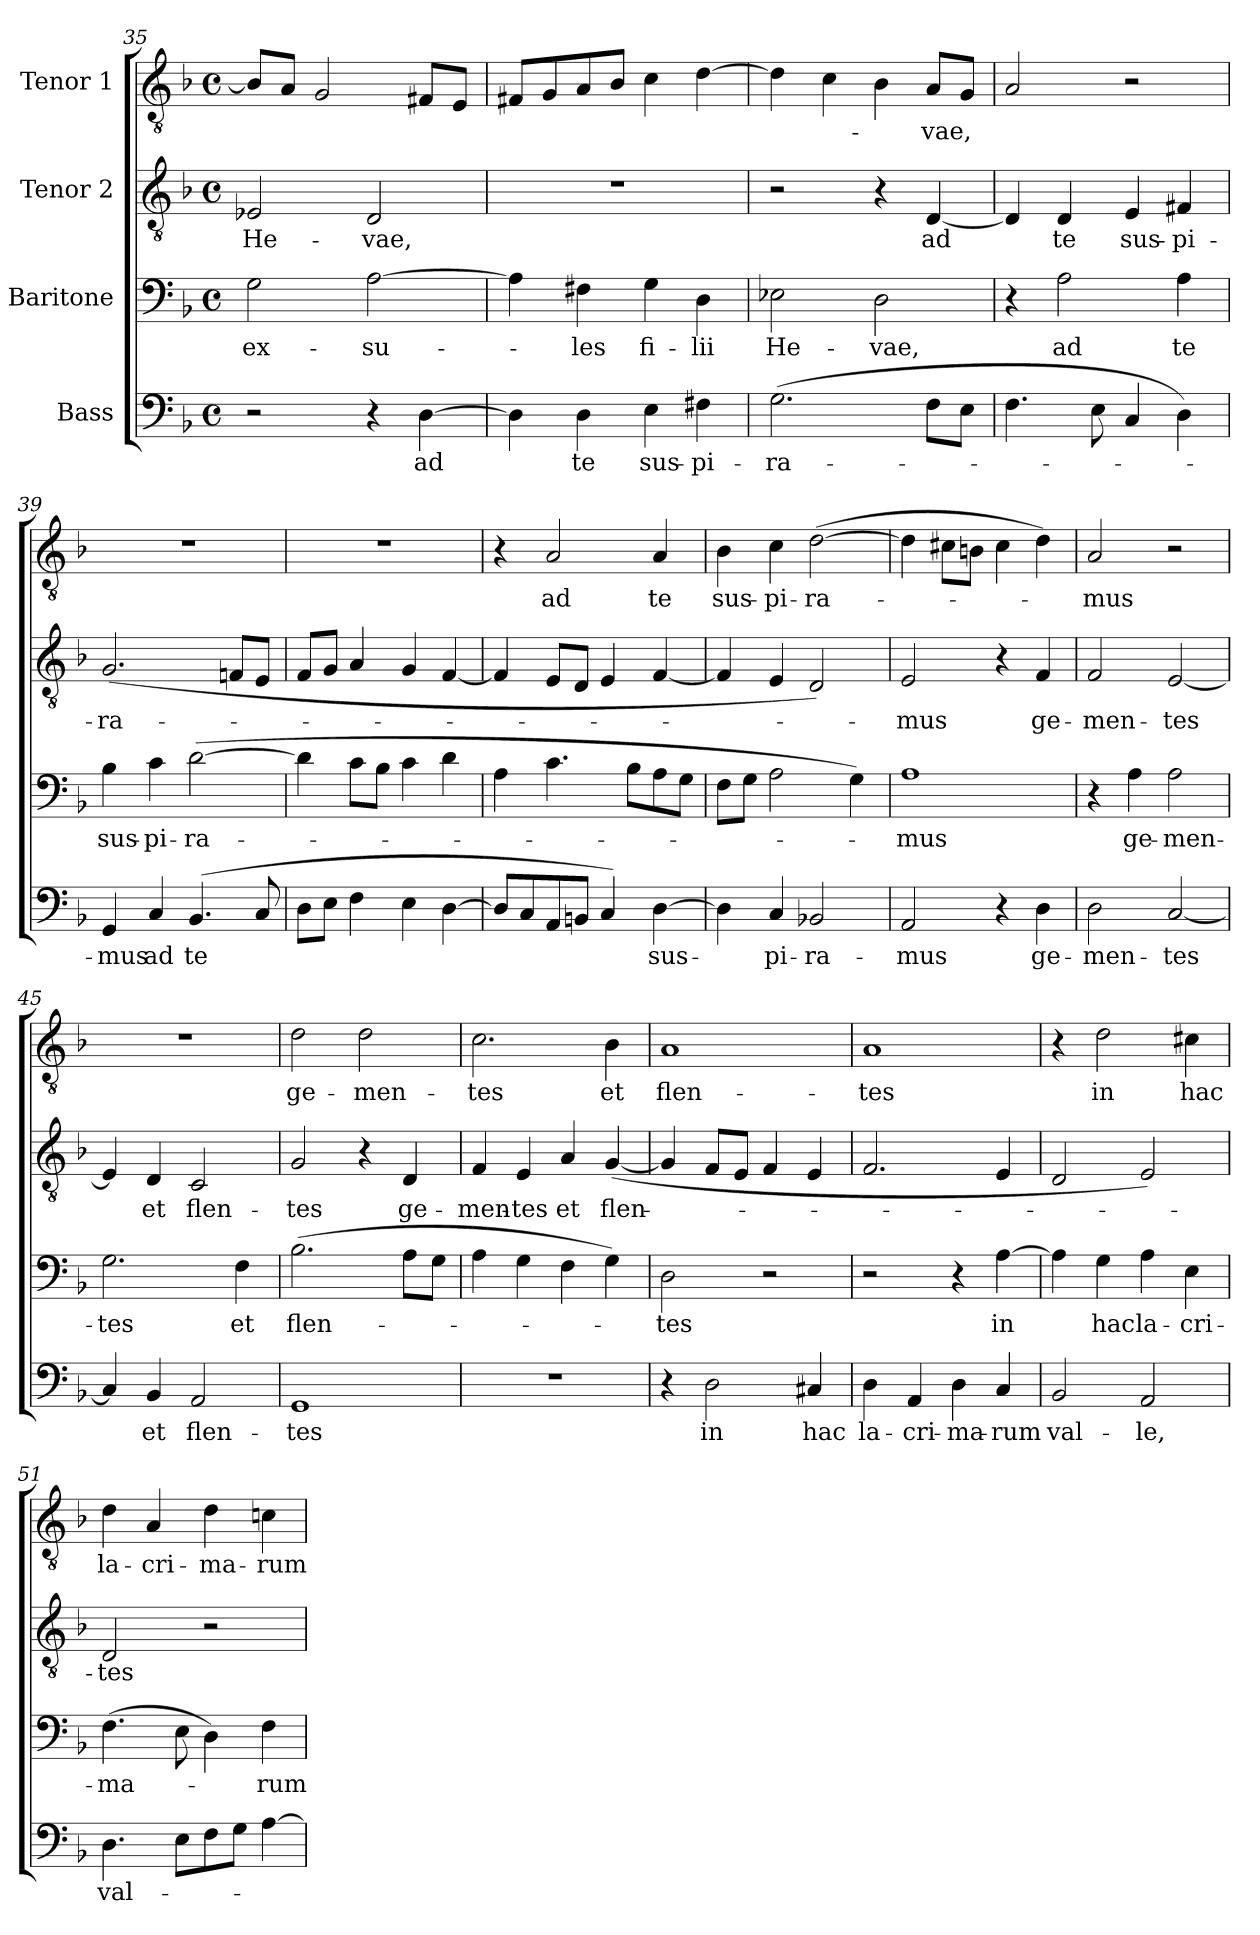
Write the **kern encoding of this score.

**kern	**text	**kern	**text	**kern	**text	**kern	**text
*part4	*part4	*part3	*part3	*part2	*part2	*part1	*part1
*staff4	*staff4	*staff3	*staff3	*staff2	*staff2	*staff1	*staff1
*I"Bass	*	*I"Baritone	*	*I"Tenor 2	*	*I"Tenor 1	*
*clefF4	*	*clefF4	*	*clefGv2	*	*clefGv2	*
*k[b-]	*	*k[b-]	*	*k[b-]	*	*k[b-]	*
*F:	*	*F:	*	*F:	*	*F:	*
*M4/4	*	*M4/4	*	*M4/4	*	*M4/4	*
*met(c)	*	*met(c)	*	*met(c)	*	*met(c)	*
=35	=35	=35	=35	=35	=35	=35	=35
2r	.	2G\	ex-	2E-X/	He-	8B-/L]	.
.	.	.	.	.	.	8A/J	.
.	.	.	.	.	.	2G/	.
4r	.	[2A\	-su-	2D/	-vae,	.	.
[4D\	ad	.	.	.	.	8F#X/L	.
.	.	.	.	.	.	8E/J	.
=36	=36	=36	=36	=36	=36	=36	=36
4D\]	.	4A\]	.	1r	.	8F#X/L	.
.	.	.	.	.	.	8G/	.
4D\	te	4F#X\	-les	.	.	8A/	.
.	.	.	.	.	.	8B-/J	.
4E\	sus-	4G\	fi-	.	.	4c\	.
4F#X\	-pi-	4D\	-lii	.	.	[4d\	.
!!LO:LB:g=z
=37	=37	=37	=37	=37	=37	=37	=37
(2.G\	-ra-	2E-X\	He-	2r	.	4d\]	-­-
.	.	.	.	.	.	4c\	.
.	.	2D\	-vae,	4r	.	4B-\	.
8F\L	.	.	.	[4D/	ad	8A/L	-vae,
8E\J	.	.	.	.	.	8G/J	.
=38	=38	=38	=38	=38	=38	=38	=38
4.F\	.	4r	.	4D/]	.	2A/	.
.	.	2A\	ad	4D/	te	.	.
8E\	.	.	.	.	.	.	.
4C/	.	.	.	4E/	sus-	2r	.
4D\)	.	4A\	te	4F#X/	-pi-	.	.
=39	=39	=39	=39	=39	=39	=39	=39
4GG/	-mus	4B-\	sus-	(2.G/	-ra-	1r	.
4C/	ad	4c\	-pi-	.	.	.	.
(4.BB-/	te	([2d\	-ra-	.	.	.	.
.	.	.	.	8Fn/L	.	.	.
8C/	.	.	.	8E/J	.	.	.
=40	=40	=40	=40	=40	=40	=40	=40
8D\L	.	4d\]	.	8F/L	.	1r	.
8E\J	.	.	.	8G/J	.	.	.
4F\	.	8c\L	.	4A/	.	.	.
.	.	8B-\J	.	.	.	.	.
4E\	.	4c\	.	4G/	.	.	.
[4D\	.	4d\	.	[4F/	.	.	.
=41	=41	=41	=41	=41	=41	=41	=41
8D/L]	.	4A\	.	4F/]	.	4r	.
8C/	.	.	.	.	.	.	.
8AA/	.	4.c\	.	8E/L	.	2A/	ad
8BBn/J	.	.	.	8D/J	.	.	.
4C/)	.	.	.	4E/	.	.	.
.	.	8B-\L	.	.	.	.	.
[4D\	sus-	8A\	.	[4F/	.	4A/	te
.	.	8G\J	.	.	.	.	.
!!LO:LB:g=z
=42	=42	=42	=42	=42	=42	=42	=42
4D\]	-­	8F\L	-­-	4F/]	-­-	4B-\	sus-
.	.	8G\J	.	.	.	.	.
4C/	pi-	2A\	.	4E/	.	4c\	-pi-
2BB-X/	-ra-	.	.	2D/)	.	([2d\	-ra-
.	.	4G\)	.	.	.	.	.
=43	=43	=43	=43	=43	=43	=43	=43
2AA/	-mus	1A	-mus	2E/	-mus	4d\]	.
.	.	.	.	.	.	8c#X\L	.
.	.	.	.	.	.	8Bn\J	.
4r	.	.	.	4r	.	4c#\	.
4D\	ge-	.	.	4F/	ge-	4d\)	.
=44	=44	=44	=44	=44	=44	=44	=44
2D\	-men-	4r	.	2F/	-men-	2A/	-mus
.	.	4A\	ge-	.	.	.	.
[2C/	-tes	2A\	-men-	[2E/	-tes	2r	.
=45	=45	=45	=45	=45	=45	=45	=45
4C/]	.	2.G\	-tes	4E/]	.	1r	.
4BB-/	et	.	.	4D/	et	.	.
2AA/	flen-	.	.	2C/	flen-	.	.
.	.	4F\	et	.	.	.	.
=46	=46	=46	=46	=46	=46	=46	=46
1GG	-tes	(2.B-\	flen-	2G/	-tes	2d\	ge-
.	.	.	.	4r	.	2d\	-men-
.	.	8A\L	.	4D/	ge-	.	.
.	.	8G\J	.	.	.	.	.
=47	=47	=47	=47	=47	=47	=47	=47
1r	.	4A\	.	4F/	-men-	2.c\	-tes
.	.	4G\	.	4E/	-tes	.	.
.	.	4F\	.	4A/	et	.	.
.	.	4G\)	.	([4G/	flen-	4B-\	et
!!LO:PB:g=z
=48	=48	=48	=48	=48	=48	=48	=48
4r	.	2D\	-tes	4G/]	-­-	1A	flen-
2D\	in	.	.	8F/L	.	.	.
.	.	.	.	8E/J	.	.	.
.	.	2r	.	4F/	.	.	.
4C#X/	hac	.	.	4E/	.	.	.
=49	=49	=49	=49	=49	=49	=49	=49
4D\	la-	2r	.	2.F/	.	1A	-tes
4AA/	-cri-	.	.	.	.	.	.
4D\	-ma-	4r	.	.	.	.	.
4C/	-rum	[4A\	in	4E/	.	.	.
=50	=50	=50	=50	=50	=50	=50	=50
2BB-/	val-	4A\]	.	2D/	.	4r	.
.	.	4G\	hac	.	.	2d\	in
2AA/	-le,	4A\	la-	2E/)	.	.	.
.	.	4E\	-cri-	.	.	4c#X\	hac
=51	=51	=51	=51	=51	=51	=51	=51
4.D\	val-	(4.F\	-ma-	2D/	-tes	4d\	la-
.	.	.	.	.	.	4A/	-cri-
8E\L	.	8E\	.	.	.	.	.
8F\	.	4D\)	.	2r	.	4d\	-ma-
8G\J	.	.	.	.	.	.	.
[4A\	.	4F\	-rum	.	.	4cn\	-rum
=	=	=	=	=	=	=	=
*-	*-	*-	*-	*-	*-	*-	*-
